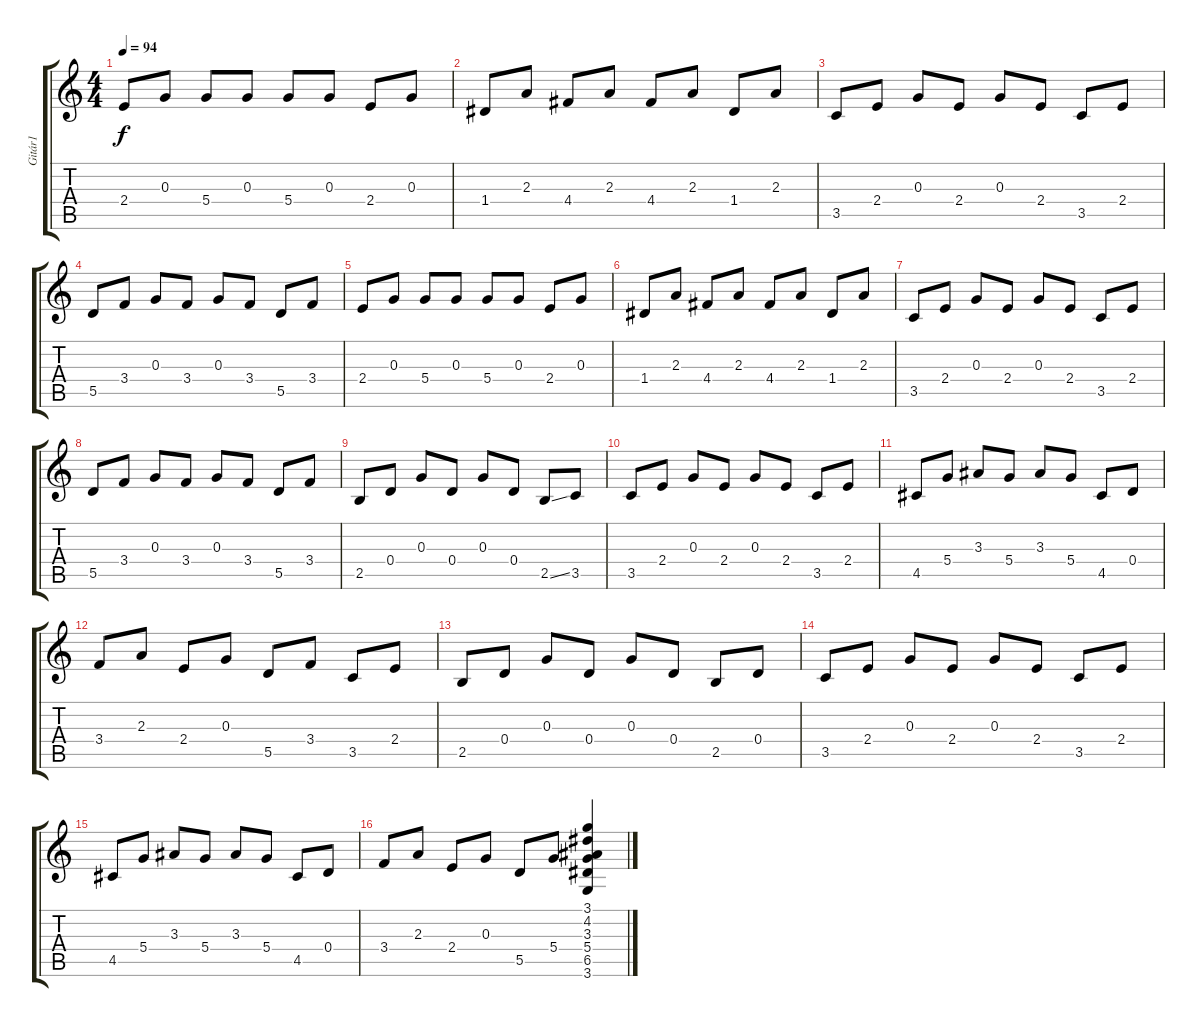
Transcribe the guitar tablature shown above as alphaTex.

\track ("Gitár1" "Gitár1") {instrument acousticguitarnylon}
\staff {score tabs}
\tuning (E4 B3 G3 D3 A2 E2) {hide}
\ts (4 4)
\tempo 94
\clef g2
\ks c
2.4.8{dy f instrument acousticguitarnylon} 0.3.8 5.4.8 0.3.8 5.4.8 0.3.8 2.4.8 0.3.8 |
1.4.8 2.3.8 4.4.8 2.3.8 4.4.8 2.3.8 1.4.8 2.3.8 |
3.5.8 2.4.8 0.3.8 2.4.8 0.3.8 2.4.8 3.5.8 2.4.8 |
5.5.8 3.4.8 0.3.8 3.4.8 0.3.8 3.4.8 5.5.8 3.4.8 |
2.4.8 0.3.8 5.4.8 0.3.8 5.4.8 0.3.8 2.4.8 0.3.8 |
1.4.8 2.3.8 4.4.8 2.3.8 4.4.8 2.3.8 1.4.8 2.3.8 |
3.5.8 2.4.8 0.3.8 2.4.8 0.3.8 2.4.8 3.5.8 2.4.8 |
5.5.8 3.4.8 0.3.8 3.4.8 0.3.8 3.4.8 5.5.8 3.4.8 |
2.5.8 0.4.8 0.3.8 0.4.8 0.3.8 0.4.8 2.5{ss}.8 3.5.8 |
3.5.8 2.4.8 0.3.8 2.4.8 0.3.8 2.4.8 3.5.8 2.4.8 |
4.5.8 5.4.8 3.3.8 5.4.8 3.3.8 5.4.8 4.5.8 0.4.8 |
3.4.8 2.3.8 2.4.8 0.3.8 5.5.8 3.4.8 3.5.8 2.4.8 |
2.5.8 0.4.8 0.3.8 0.4.8 0.3.8 0.4.8 2.5.8 0.4.8 |
3.5.8 2.4.8 0.3.8 2.4.8 0.3.8 2.4.8 3.5.8 2.4.8 |
4.5.8 5.4.8 3.3.8 5.4.8 3.3.8 5.4.8 4.5.8 0.4.8 |
3.4.8 2.3.8 2.4.8 0.3.8 5.5.8 5.4.8 (3.1 4.2 3.3 5.4 6.5 3.6).4
